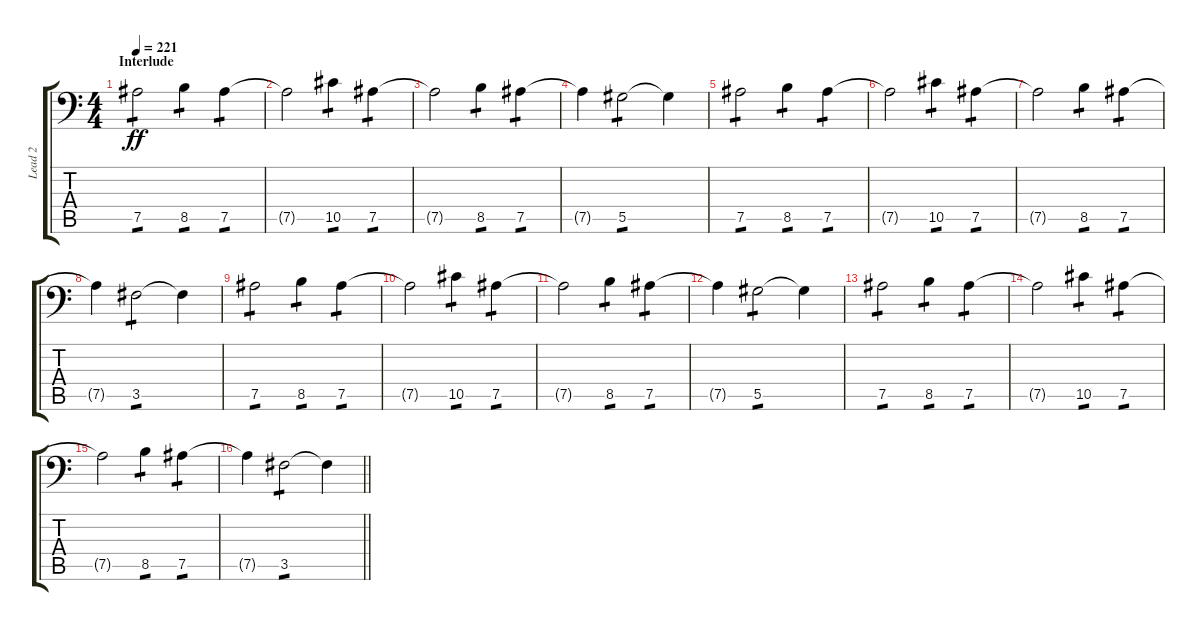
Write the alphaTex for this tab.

\track ("Lead 2" "Lead 2") {instrument overdrivenguitar}
\staff {score tabs}
\tuning (Bb3 F3 Db3 Ab2 Eb2 Bb1) {hide}
\ts (4 4)
\section ("" "Interlude")
\tempo 221
\clef f4
\ks c
7.5.2{tp 1 dy ff} 8.5.4{tp 1} 7.5.4{tp 1} |
7.5{t}.2 10.5.4{tp 1} 7.5.4{tp 1} |
7.5{t}.2 8.5.4{tp 1} 7.5.4{tp 1} |
7.5{t}.4 5.5.2{tp 1} 5.5{t}.4 |
7.5.2{tp 1} 8.5.4{tp 1} 7.5.4{tp 1} |
7.5{t}.2 10.5.4{tp 1} 7.5.4{tp 1} |
7.5{t}.2 8.5.4{tp 1} 7.5.4{tp 1} |
7.5{t}.4 3.5.2{tp 1} 3.5{t}.4 |
7.5.2{tp 1} 8.5.4{tp 1} 7.5.4{tp 1} |
7.5{t}.2 10.5.4{tp 1} 7.5.4{tp 1} |
7.5{t}.2 8.5.4{tp 1} 7.5.4{tp 1} |
7.5{t}.4 5.5.2{tp 1} 5.5{t}.4 |
7.5.2{tp 1} 8.5.4{tp 1} 7.5.4{tp 1} |
7.5{t}.2 10.5.4{tp 1} 7.5.4{tp 1} |
7.5{t}.2 8.5.4{tp 1} 7.5.4{tp 1} |
\barLineRight lightlight
7.5{t}.4 3.5.2{tp 1} 3.5{t}.4
